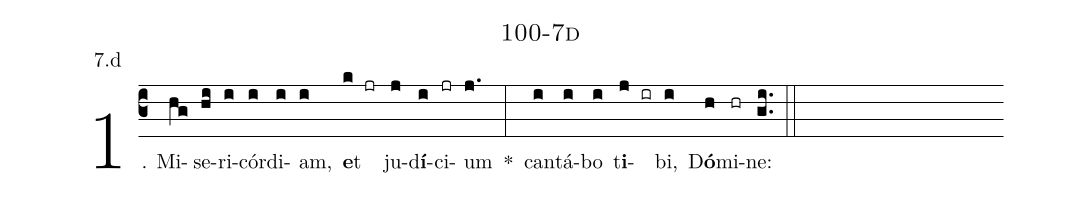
name: 100-7d;
annotation: 7.d;
%%
(c3)1. Mi(hg)se(hi)ri(i)cór(i)di(i)am,(i) <b>e</b>t(k jr) ju(j)d<b>í</b>(i)ci(jr)um(j.) *(:) can(i)tá(i)bo(i) t<b>i</b>(j ir)bi,(i) D<b>ó</b>(h)mi(hr)ne:(gi..) (::)
